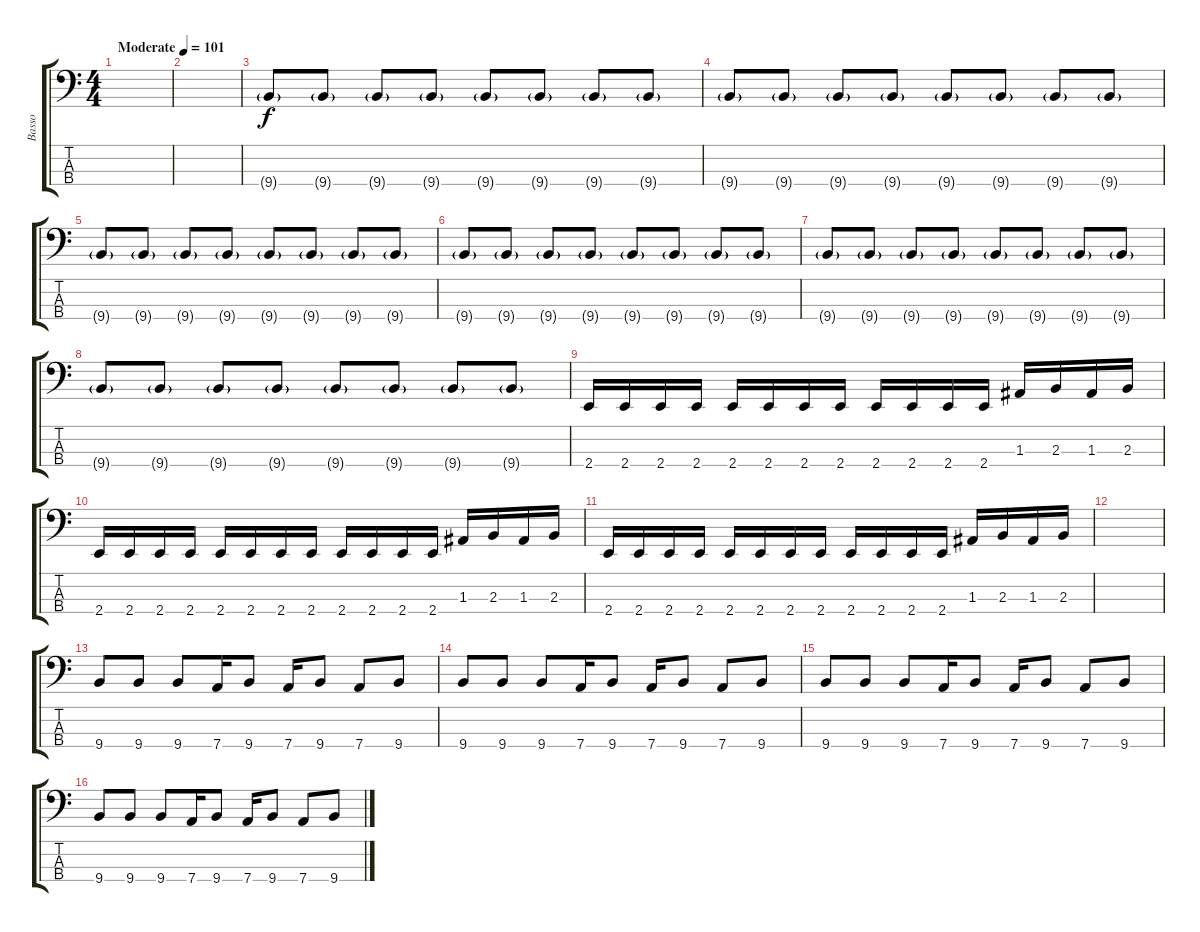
\track ("Basso" "Basso") {instrument electricbassfinger}
\staff {score tabs}
\tuning (A2 D2 A1 D1) {hide}
\ts (4 4)
\tempo (101 "Moderate")
\clef f4
\ks c
|
|
9.4{g}.8 9.4{g}.8 9.4{g}.8 9.4{g}.8 9.4{g}.8 9.4{g}.8 9.4{g}.8 9.4{g}.8 |
9.4{g}.8 9.4{g}.8 9.4{g}.8 9.4{g}.8 9.4{g}.8 9.4{g}.8 9.4{g}.8 9.4{g}.8 |
9.4{g}.8 9.4{g}.8 9.4{g}.8 9.4{g}.8 9.4{g}.8 9.4{g}.8 9.4{g}.8 9.4{g}.8 |
9.4{g}.8 9.4{g}.8 9.4{g}.8 9.4{g}.8 9.4{g}.8 9.4{g}.8 9.4{g}.8 9.4{g}.8 |
9.4{g}.8 9.4{g}.8 9.4{g}.8 9.4{g}.8 9.4{g}.8 9.4{g}.8 9.4{g}.8 9.4{g}.8 |
9.4{g}.8 9.4{g}.8 9.4{g}.8 9.4{g}.8 9.4{g}.8 9.4{g}.8 9.4{g}.8 9.4{g}.8 |
2.4.16{dy f} 2.4.16 2.4.16 2.4.16 2.4.16 2.4.16 2.4.16 2.4.16 2.4.16 2.4.16 2.4.16 2.4.16 1.3.16 2.3.16 1.3.16 2.3.16 |
2.4.16 2.4.16 2.4.16 2.4.16 2.4.16 2.4.16 2.4.16 2.4.16 2.4.16 2.4.16 2.4.16 2.4.16 1.3.16 2.3.16 1.3.16 2.3.16 |
2.4.16 2.4.16 2.4.16 2.4.16 2.4.16 2.4.16 2.4.16 2.4.16 2.4.16 2.4.16 2.4.16 2.4.16 1.3.16 2.3.16 1.3.16 2.3.16 |
|
9.4.8 9.4.8 9.4.8 7.4.16 9.4.8 7.4.16 9.4.8 7.4.8 9.4.8 |
9.4.8 9.4.8 9.4.8 7.4.16 9.4.8 7.4.16 9.4.8 7.4.8 9.4.8 |
9.4.8 9.4.8 9.4.8 7.4.16 9.4.8 7.4.16 9.4.8 7.4.8 9.4.8 |
9.4.8 9.4.8 9.4.8 7.4.16 9.4.8 7.4.16 9.4.8 7.4.8 9.4.8
